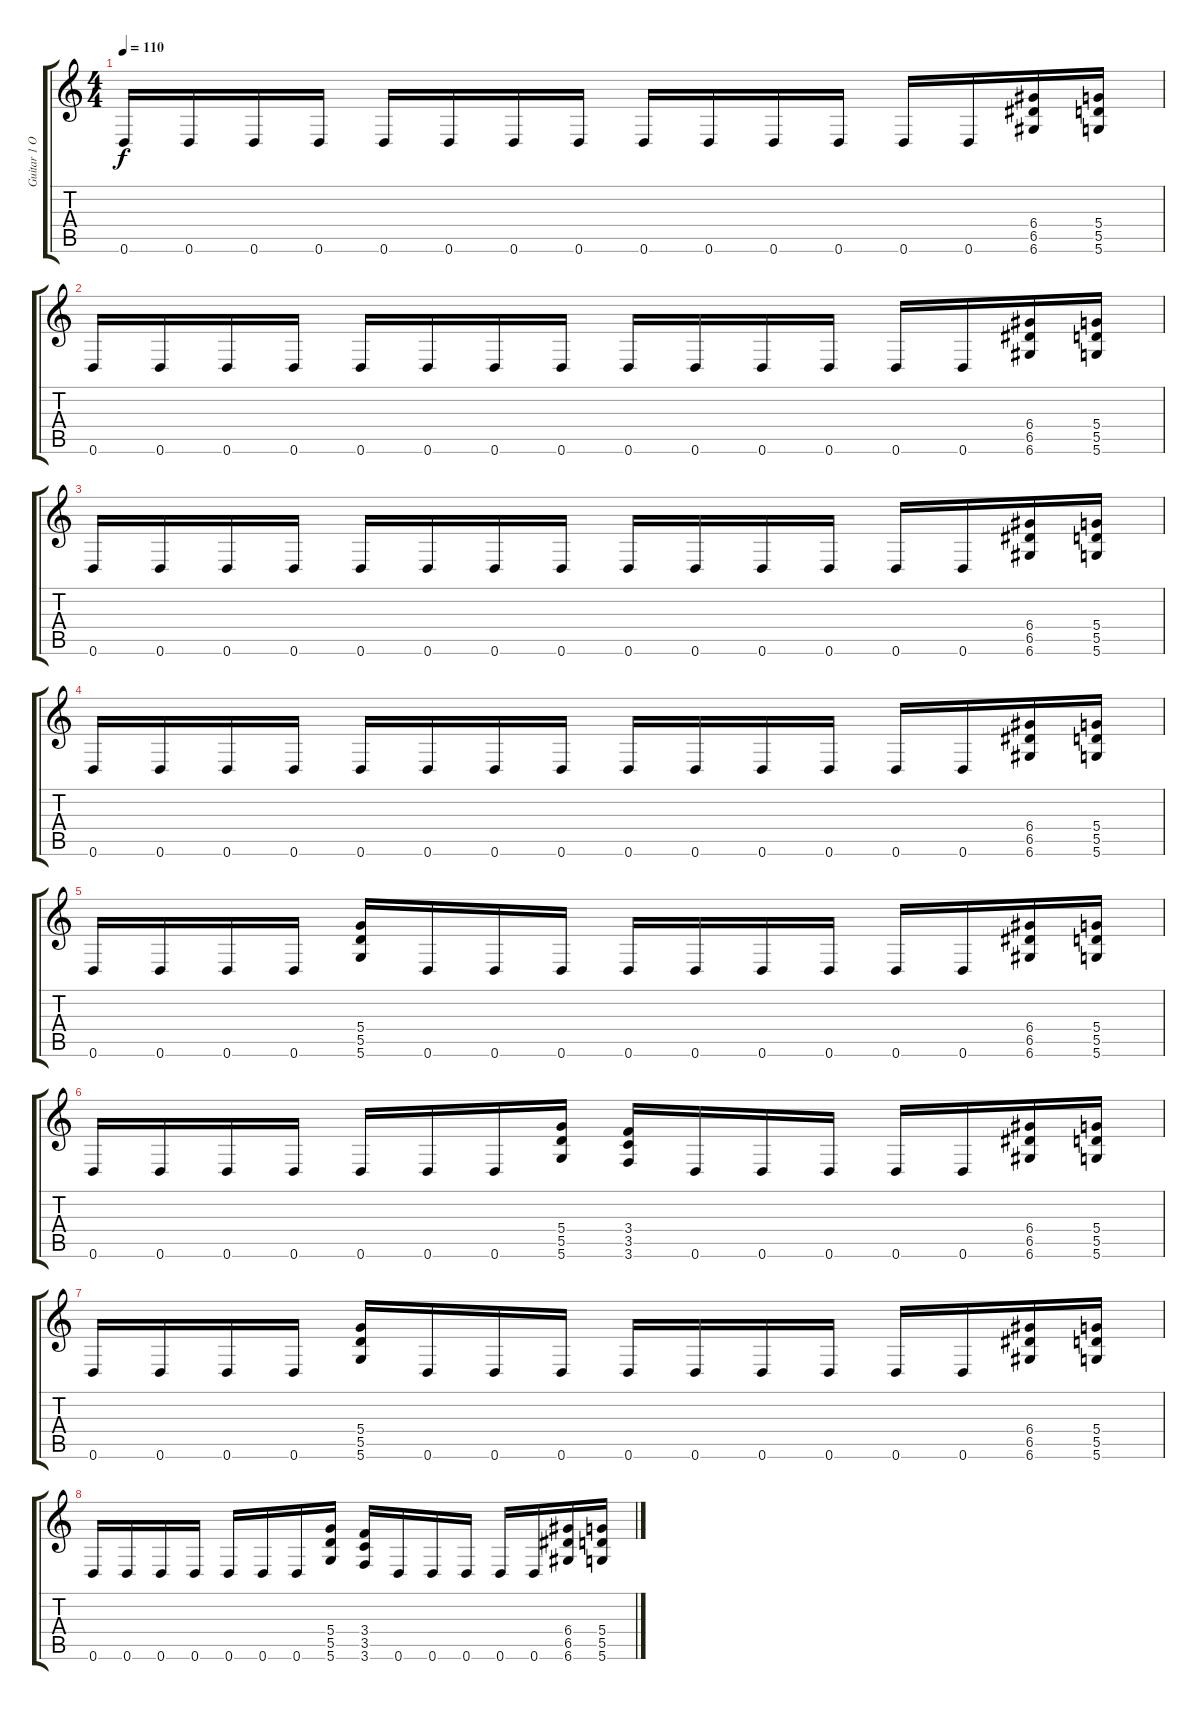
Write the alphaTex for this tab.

\track ("Guitar 1 Oct" "Guitar 1 O") {instrument overdrivenguitar}
\staff {score tabs}
\tuning (E4 B3 G3 D3 A2 D2) {hide}
\ts (4 4)
\tempo 110
\clef g2
\ks c
0.6.16{dy f} 0.6.16 0.6.16 0.6.16 0.6.16 0.6.16 0.6.16 0.6.16 0.6.16 0.6.16 0.6.16 0.6.16 0.6.16 0.6.16 (6.4 6.5 6.6).16 (5.4 5.5 5.6).16 |
0.6.16 0.6.16 0.6.16 0.6.16 0.6.16 0.6.16 0.6.16 0.6.16 0.6.16 0.6.16 0.6.16 0.6.16 0.6.16 0.6.16 (6.4 6.5 6.6).16 (5.4 5.5 5.6).16 |
0.6.16 0.6.16 0.6.16 0.6.16 0.6.16 0.6.16 0.6.16 0.6.16 0.6.16 0.6.16 0.6.16 0.6.16 0.6.16 0.6.16 (6.4 6.5 6.6).16 (5.4 5.5 5.6).16 |
0.6.16 0.6.16 0.6.16 0.6.16 0.6.16 0.6.16 0.6.16 0.6.16 0.6.16 0.6.16 0.6.16 0.6.16 0.6.16 0.6.16 (6.4 6.5 6.6).16 (5.4 5.5 5.6).16 |
0.6.16 0.6.16 0.6.16 0.6.16 (5.4 5.5 5.6).16 0.6.16 0.6.16 0.6.16 0.6.16 0.6.16 0.6.16 0.6.16 0.6.16 0.6.16 (6.4 6.5 6.6).16 (5.4 5.5 5.6).16 |
0.6.16 0.6.16 0.6.16 0.6.16 0.6.16 0.6.16 0.6.16 (5.4 5.5 5.6).16 (3.4 3.5 3.6).16 0.6.16 0.6.16 0.6.16 0.6.16 0.6.16 (6.4 6.5 6.6).16 (5.4 5.5 5.6).16 |
0.6.16 0.6.16 0.6.16 0.6.16 (5.4 5.5 5.6).16 0.6.16 0.6.16 0.6.16 0.6.16 0.6.16 0.6.16 0.6.16 0.6.16 0.6.16 (6.4 6.5 6.6).16 (5.4 5.5 5.6).16 |
0.6.16 0.6.16 0.6.16 0.6.16 0.6.16 0.6.16 0.6.16 (5.4 5.5 5.6).16 (3.4 3.5 3.6).16 0.6.16 0.6.16 0.6.16 0.6.16 0.6.16 (6.4 6.5 6.6).16 (5.4 5.5 5.6).16
